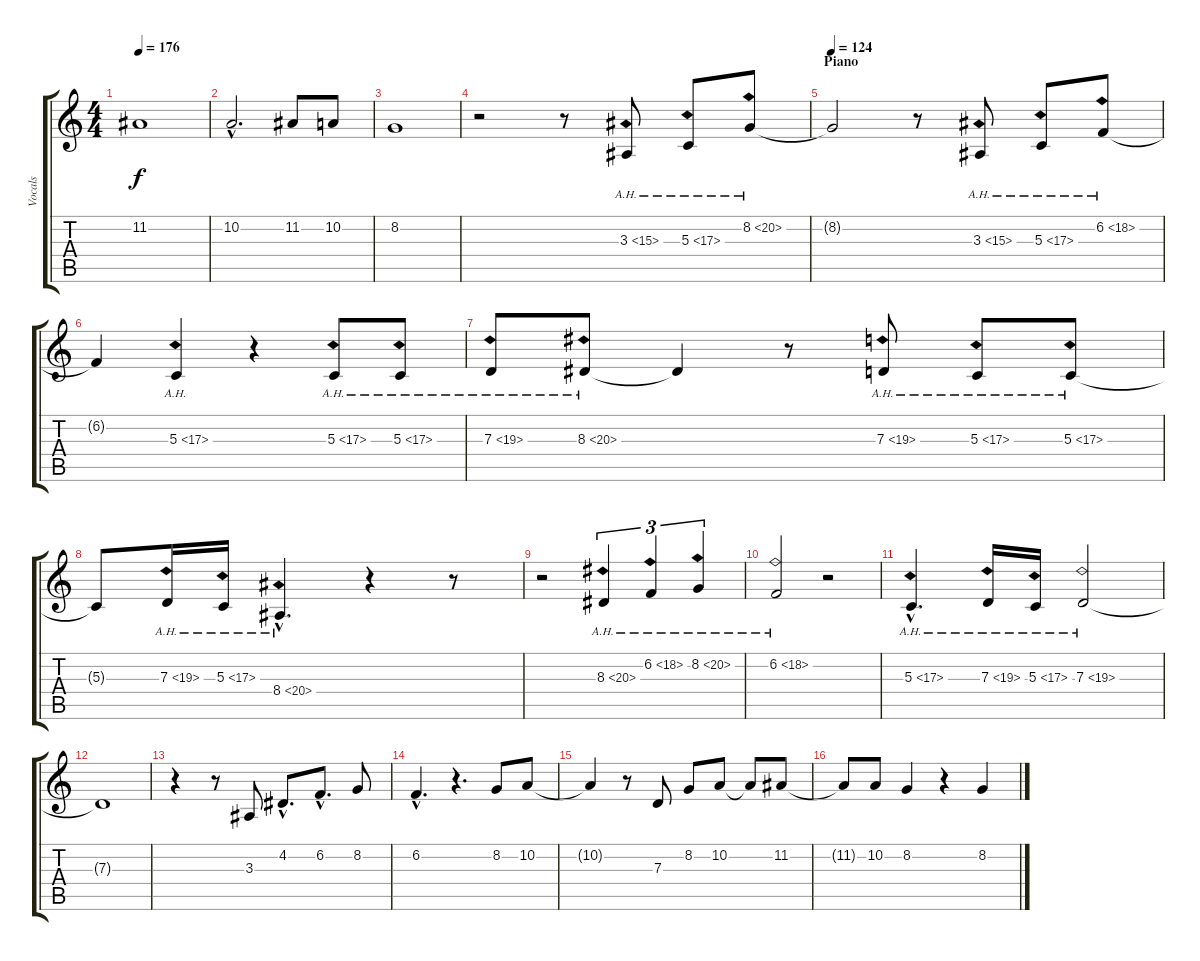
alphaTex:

\track ("Vocals" "Vocals") {instrument lead2sawtooth}
\staff {score tabs}
\tuning (E4 B3 G3 D3 A2 E2) {hide}
\ts (4 4)
\tempo 176
\clef g2
\ks c
11.2.1{dy f} |
10.2{hac}.2{d} 11.2.8 10.2.8 |
8.2.1 |
r.2 r.8 3.3{ah 12}.8{instrument flute} 5.3{ah 12}.8 8.2{ah 12}.8 |
\section ("" "Piano")
\tempo 124
8.2{t}.2 r.8 3.3{ah 12}.8 5.3{ah 12}.8 6.2{ah 12}.8 |
6.2{t}.4 5.3{ah 12}.4 r.4 5.3{ah 12}.8 5.3{ah 12}.8 |
7.3{ah 12}.8 8.3{ah 12}.8 8.3{t}.4 r.8 7.3{ah 12}.8 5.3{ah 12}.8 5.3{ah 12}.8 |
5.3{t}.8 7.3{ah 12}.16 5.3{ah 12}.16 8.4{ah 12 hac}.4{d} r.4 r.8 |
r.2 8.3{ah 12}.4{tu (3 2)} 6.2{ah 12}.4{tu (3 2)} 8.2{ah 12}.4{tu (3 2)} |
6.2{ah 12}.2 r.2 |
5.3{ah 12 hac}.4{d} 7.3{ah 12}.16 5.3{ah 12}.16 7.3{ah 12}.2{volume 4} |
7.3{t}.1 |
r.4 r.8 3.3.8{volume 16 instrument lead2sawtooth} 4.2{hac}.8{d} 6.2{hac}.8{d} 8.2.8 |
6.2{hac}.4{d} r.4{d} 8.2.8 10.2.8 |
10.2{t}.4 r.8 7.3.8 8.2.8 10.2.8 10.2{t}.8 11.2.8 |
11.2{t}.8 10.2.8 8.2.4 r.4 8.2.4
